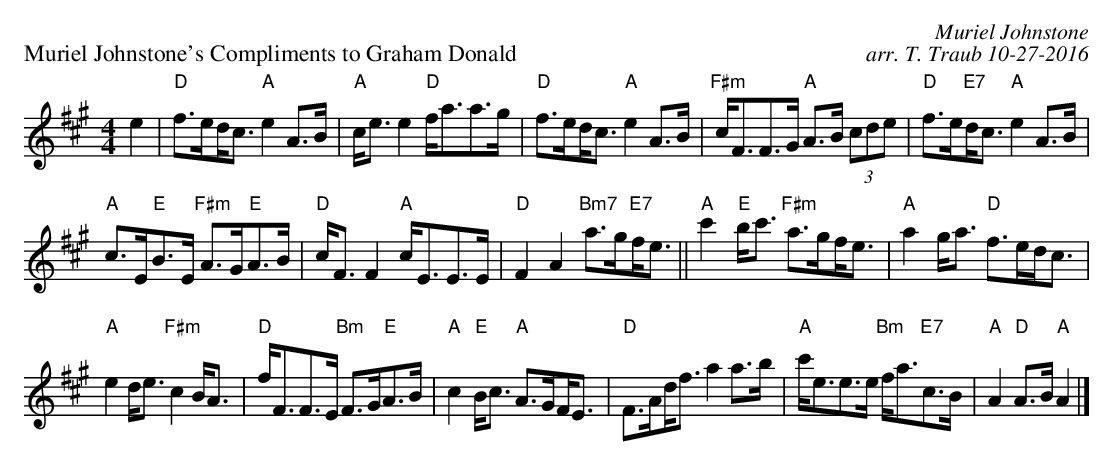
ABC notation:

X:1
P: Muriel Johnstone's Compliments to Graham Donald
C: Muriel Johnstone
C: arr. T. Traub 10-27-2016
L: 1/8
M: 4/4
K: A
e2|"D"f>e!beambr1!d<c "A"e2 A>B|"A"c<e e2 "D"f<aa>g|"D"f>e!beambr1!d<c "A"e2 A>B|"F#m"c<FF>G "A"A>B (3cde|"D"f>e!beambr1!"E7"d<c "A"e2 A>B|
"A"c>E"E"B>E "F#m"A>G"E"A>B|"D"c<F F2 "A"c<EE>E|"D"F2 A2 "Bm7"a>g!beambr1!"E7"f<e||"A"c'2 "E"b<c' "F#m"a>g!beambr1!f<e|"A"a2 g<a "D"f>ed<c|
"A"e2 d<e "F#m"c2 B<A|"D"f<FF>E "Bm"F>G"E"A>B|"A"c2 "E"B<c "A"A>G!beambr1!F<E|"D"F>A!beambr1!d<f a2 a>b|"A"c'<ee>e "Bm"f<a"E7"c>B|"A"A2 "D"A>B "A"A2 |]
